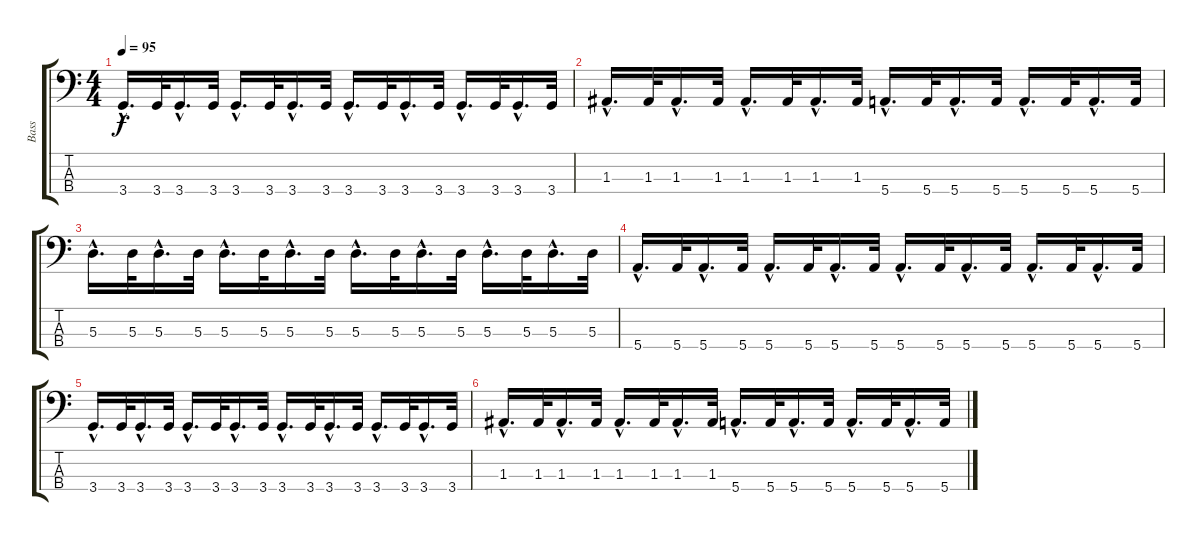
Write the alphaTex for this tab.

\track ("Bass" "Bass") {instrument synthbass1}
\staff {score tabs}
\tuning (G2 D2 A1 E1) {hide}
\ts (4 4)
\tempo 95
\clef f4
\ks c
3.4{hac}.16{d dy f} 3.4.32 3.4{hac}.16{d} 3.4.32 3.4{hac}.16{d} 3.4.32 3.4{hac}.16{d} 3.4.32 3.4{hac}.16{d} 3.4.32 3.4{hac}.16{d} 3.4.32 3.4{hac}.16{d} 3.4.32 3.4{hac}.16{d} 3.4.32 |
1.3{hac}.16{d} 1.3.32 1.3{hac}.16{d} 1.3.32 1.3{hac}.16{d} 1.3.32 1.3{hac}.16{d} 1.3.32 5.4{hac}.16{d} 5.4.32 5.4{hac}.16{d} 5.4.32 5.4{hac}.16{d} 5.4.32 5.4{hac}.16{d} 5.4.32 |
5.3{hac}.16{d} 5.3.32 5.3{hac}.16{d} 5.3.32 5.3{hac}.16{d} 5.3.32 5.3{hac}.16{d} 5.3.32 5.3{hac}.16{d} 5.3.32 5.3{hac}.16{d} 5.3.32 5.3{hac}.16{d} 5.3.32 5.3{hac}.16{d} 5.3.32 |
5.4{hac}.16{d} 5.4.32 5.4{hac}.16{d} 5.4.32 5.4{hac}.16{d} 5.4.32 5.4{hac}.16{d} 5.4.32 5.4{hac}.16{d} 5.4.32 5.4{hac}.16{d} 5.4.32 5.4{hac}.16{d} 5.4.32 5.4{hac}.16{d} 5.4.32 |
3.4{hac}.16{d} 3.4.32 3.4{hac}.16{d} 3.4.32 3.4{hac}.16{d} 3.4.32 3.4{hac}.16{d} 3.4.32 3.4{hac}.16{d} 3.4.32 3.4{hac}.16{d} 3.4.32 3.4{hac}.16{d} 3.4.32 3.4{hac}.16{d} 3.4.32 |
1.3{hac}.16{d} 1.3.32 1.3{hac}.16{d} 1.3.32 1.3{hac}.16{d} 1.3.32 1.3{hac}.16{d} 1.3.32 5.4{hac}.16{d} 5.4.32 5.4{hac}.16{d} 5.4.32 5.4{hac}.16{d} 5.4.32 5.4{hac}.16{d} 5.4.32
